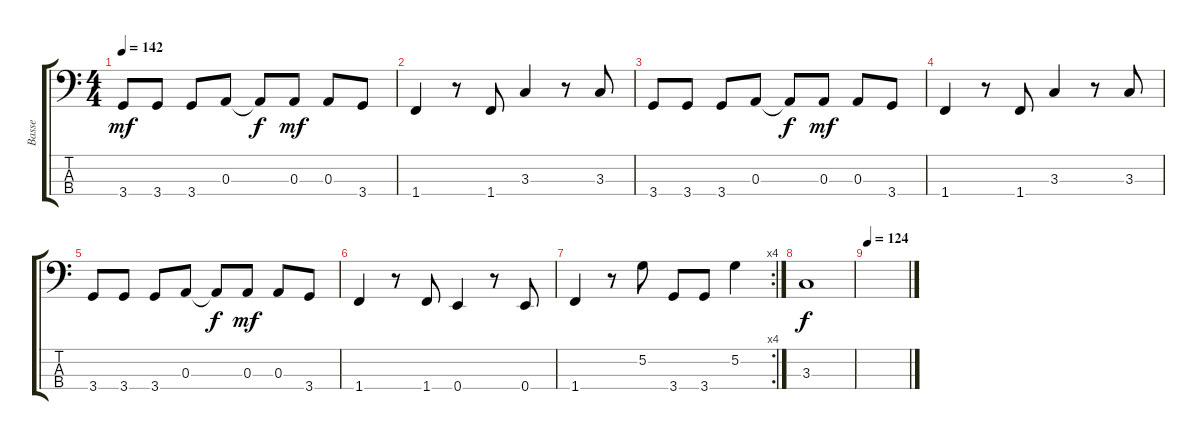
\track ("Basse" "Basse") {instrument electricbassfinger}
\staff {score tabs}
\tuning (G2 D2 A1 E1) {hide}
\ts (4 4)
\tempo 142
\clef f4
\ks c
3.4.8{dy mf} 3.4.8 3.4.8 0.3.8 0.3{t}.8{dy f} 0.3.8{dy mf} 0.3.8 3.4.8 |
1.4.4 r.8 1.4.8 3.3.4 r.8 3.3.8 |
3.4.8 3.4.8 3.4.8 0.3.8 0.3{t}.8{dy f} 0.3.8{dy mf} 0.3.8 3.4.8 |
1.4.4 r.8 1.4.8 3.3.4 r.8 3.3.8 |
3.4.8 3.4.8 3.4.8 0.3.8 0.3{t}.8{dy f} 0.3.8{dy mf} 0.3.8 3.4.8 |
1.4.4 r.8 1.4.8 0.4.4 r.8 0.4.8 |
\rc 4
1.4.4 r.8 5.2.8 3.4.8 3.4.8 5.2.4 |
3.3.1{dy f} |
\tempo 124
